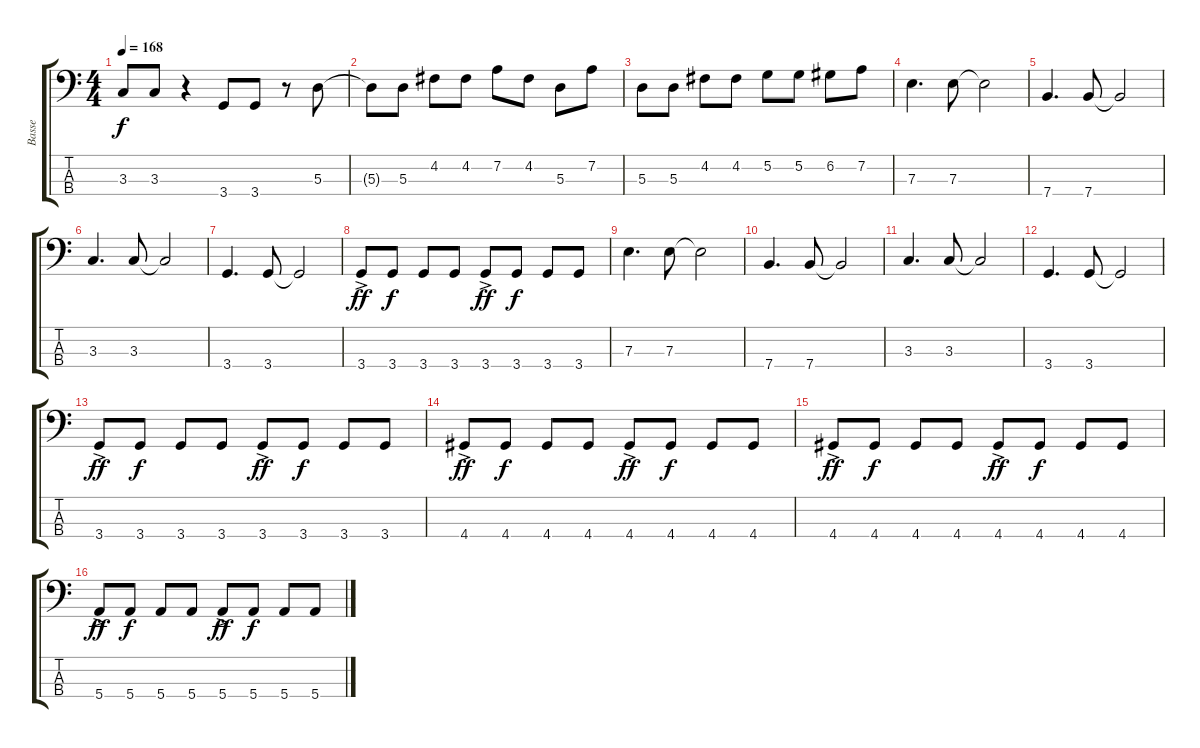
\track ("Basse" "Basse") {instrument electricbassfinger}
\staff {score tabs}
\tuning (G2 D2 A1 E1) {hide}
\ts (4 4)
\tempo 168
\clef f4
\ks c
3.3.8{dy f} 3.3.8 r.4 3.4.8 3.4.8 r.8 5.3.8 |
5.3{t}.8 5.3.8 4.2.8 4.2.8 7.2.8 4.2.8 5.3.8 7.2.8 |
5.3.8 5.3.8 4.2.8 4.2.8 5.2.8 5.2.8 6.2.8 7.2.8 |
7.3.4{d} 7.3.8 7.3{t}.2 |
7.4.4{d} 7.4.8 7.4{t}.2 |
3.3.4{d} 3.3.8 3.3{t}.2 |
3.4.4{d} 3.4.8 3.4{t}.2 |
3.4{ac}.8{dy ff} 3.4.8{dy f} 3.4.8 3.4.8 3.4{ac}.8{dy ff} 3.4.8{dy f} 3.4.8 3.4.8 |
7.3.4{d} 7.3.8 7.3{t}.2 |
7.4.4{d} 7.4.8 7.4{t}.2 |
3.3.4{d} 3.3.8 3.3{t}.2 |
3.4.4{d} 3.4.8 3.4{t}.2 |
3.4{ac}.8{dy ff} 3.4.8{dy f} 3.4.8 3.4.8 3.4{ac}.8{dy ff} 3.4.8{dy f} 3.4.8 3.4.8 |
4.4{ac}.8{dy ff} 4.4.8{dy f} 4.4.8 4.4.8 4.4{ac}.8{dy ff} 4.4.8{dy f} 4.4.8 4.4.8 |
4.4{ac}.8{dy ff} 4.4.8{dy f} 4.4.8 4.4.8 4.4{ac}.8{dy ff} 4.4.8{dy f} 4.4.8 4.4.8 |
5.4{ac}.8{dy ff} 5.4.8{dy f} 5.4.8 5.4.8 5.4{ac}.8{dy ff} 5.4.8{dy f} 5.4.8 5.4.8
